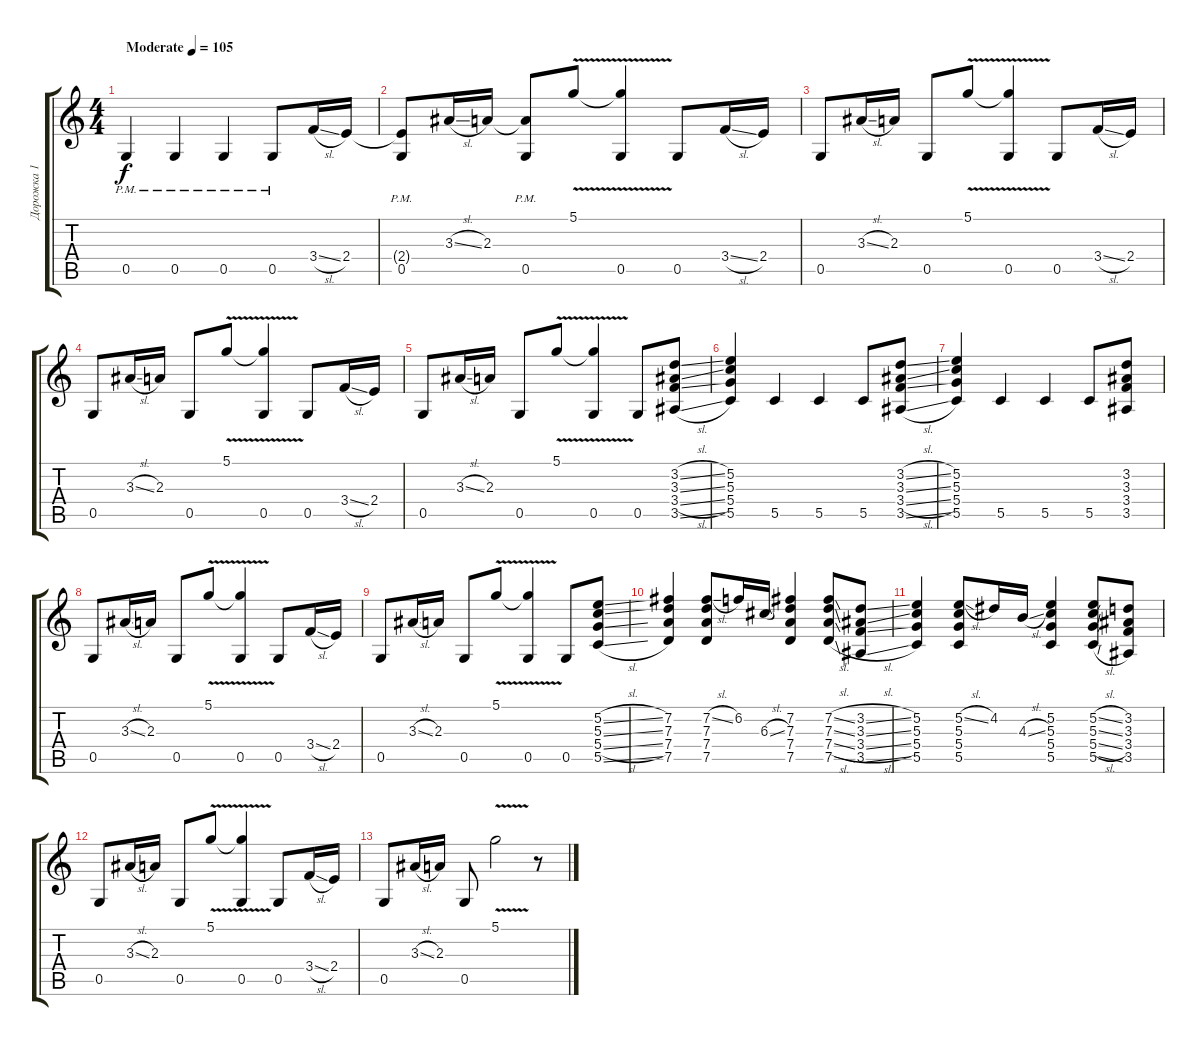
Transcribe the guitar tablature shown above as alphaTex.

\track ("Дорожка 1" "Дорожка 1") {instrument electricguitarjazz}
\staff {score tabs}
\tuning (D4 B3 G3 D3 G2 D2) {hide}
\ts (4 4)
\tempo (105 "Moderate")
\clef g2
\ks c
0.5{pm}.4{dy f instrument electricguitarjazz} 0.5{pm}.4 0.5{pm}.4 0.5{pm}.8 3.4{sl}.16 2.4.16 |
(2.4{t} 0.5{pm}).8 3.3{sl}.16 2.3.16 (2.3{t} 0.5{pm}).8 5.1{v}.8 (5.1{t} 0.5).4 0.5.8 3.4{sl}.16 2.4.16 |
0.5.8 3.3{sl}.16 2.3.16 0.5.8 5.1{v}.8 (5.1{t} 0.5).4 0.5.8 3.4{sl}.16 2.4.16 |
0.5.8 3.3{sl}.16 2.3.16 0.5.8 5.1{v}.8 (5.1{t} 0.5).4 0.5.8 3.4{sl}.16 2.4.16 |
0.5.8 3.3{sl}.16 2.3.16 0.5.8 5.1{v}.8 (5.1{t} 0.5).4 0.5.8 (3.2{sl} 3.3{sl} 3.4{sl} 3.5{sl}).8 |
(5.2 5.3 5.4 5.5).4 5.5.4 5.5.4 5.5.8 (3.2{sl} 3.3{sl} 3.4{sl} 3.5{sl}).8 |
(5.2 5.3 5.4 5.5).4 5.5.4 5.5.4 5.5.8 (3.2 3.3 3.4 3.5).8 |
0.5.8 3.3{sl}.16 2.3.16 0.5.8 5.1{v}.8 (5.1{t} 0.5).4 0.5.8 3.4{sl}.16 2.4.16 |
0.5.8 3.3{sl}.16 2.3.16 0.5.8 5.1{v}.8 (5.1{t} 0.5).4 0.5.8 (5.2{sl} 5.3{sl} 5.4{sl} 5.5{sl}).8 |
(7.2 7.3 7.4 7.5).4 (7.2{sl} 7.3 7.4 7.5).8 6.2.16 6.3{sl}.16 (7.2 7.3 7.4 7.5).4 (7.2{sl} 7.3{sl} 7.4{sl} 7.5{sl}).8 (3.2{sl} 3.3{sl} 3.4{sl} 3.5{sl}).8 |
(5.2 5.3 5.4 5.5).4 (5.2{sl} 5.3 5.4 5.5).8 4.2.16 4.3{sl}.16 (5.2 5.3 5.4 5.5).4 (5.2{sl} 5.3{sl} 5.4{sl} 5.5{sl}).8 (3.2 3.3 3.4 3.5).8 |
0.5.8 3.3{sl}.16 2.3.16 0.5.8 5.1{v}.8 (5.1{t} 0.5).4 0.5.8 3.4{sl}.16 2.4.16 |
0.5.8 3.3{sl}.16 2.3.16 0.5.8 5.1{v}.2 r.8
